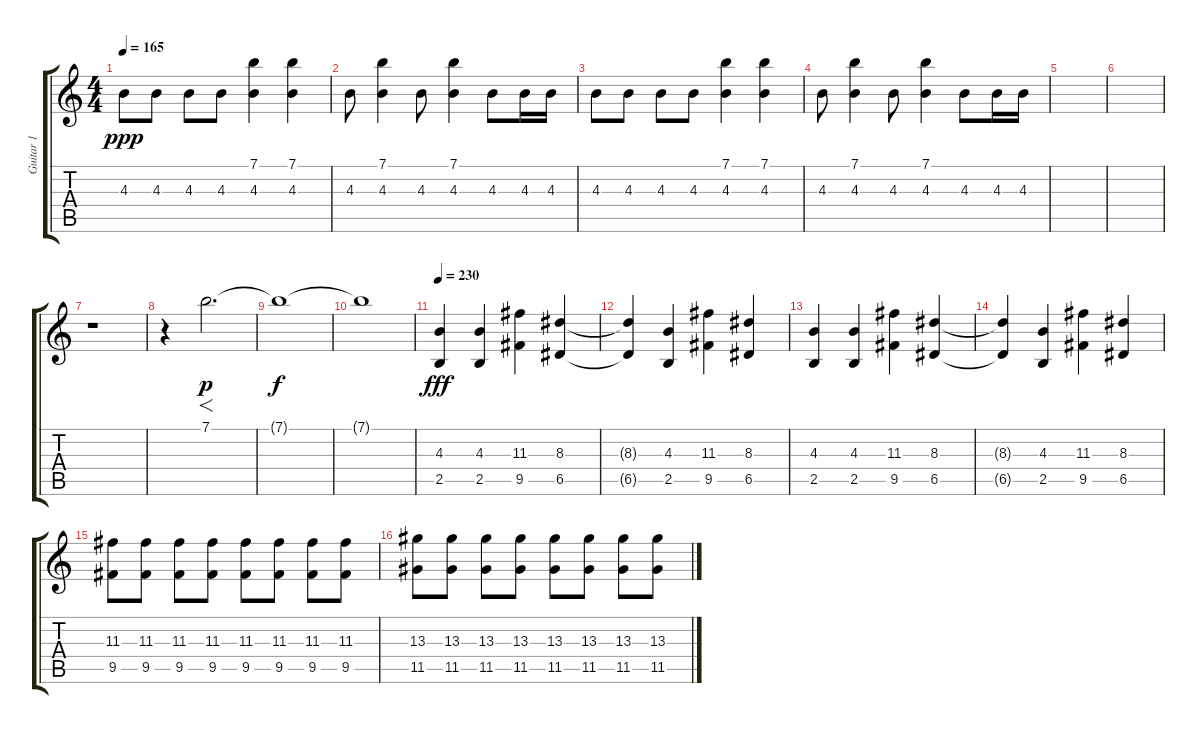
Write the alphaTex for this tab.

\track ("Guitar 1" "Guitar 1") {instrument overdrivenguitar}
\staff {score tabs}
\tuning (E4 B3 G3 D3 A2 E2) {hide}
\ts (4 4)
\tempo 165
\clef g2
\ks c
4.3.8{dy ppp} 4.3.8 4.3.8 4.3.8 (7.1 4.3).4 (7.1 4.3).4 |
4.3.8 (7.1 4.3).4 4.3.8 (7.1 4.3).4 4.3.8 4.3.16 4.3.16 |
4.3.8 4.3.8 4.3.8 4.3.8 (7.1 4.3).4 (7.1 4.3).4 |
4.3.8 (7.1 4.3).4 4.3.8 (7.1 4.3).4 4.3.8 4.3.16 4.3.16 |
|
|
r.1 |
r.4 7.1.2{f d dy p} |
7.1{t}.1{dy f} |
7.1{t}.1 |
\tempo 230
(4.3 2.5).4{dy fff} (4.3 2.5).4 (11.3 9.5).4 (8.3 6.5).4 |
(8.3{t} 6.5{t}).4 (4.3 2.5).4 (11.3 9.5).4 (8.3 6.5).4 |
(4.3 2.5).4 (4.3 2.5).4 (11.3 9.5).4 (8.3 6.5).4 |
(8.3{t} 6.5{t}).4 (4.3 2.5).4 (11.3 9.5).4 (8.3 6.5).4 |
(11.3 9.5).8 (11.3 9.5).8 (11.3 9.5).8 (11.3 9.5).8 (11.3 9.5).8 (11.3 9.5).8 (11.3 9.5).8 (11.3 9.5).8 |
(13.3 11.5).8 (13.3 11.5).8 (13.3 11.5).8 (13.3 11.5).8 (13.3 11.5).8 (13.3 11.5).8 (13.3 11.5).8 (13.3 11.5).8
